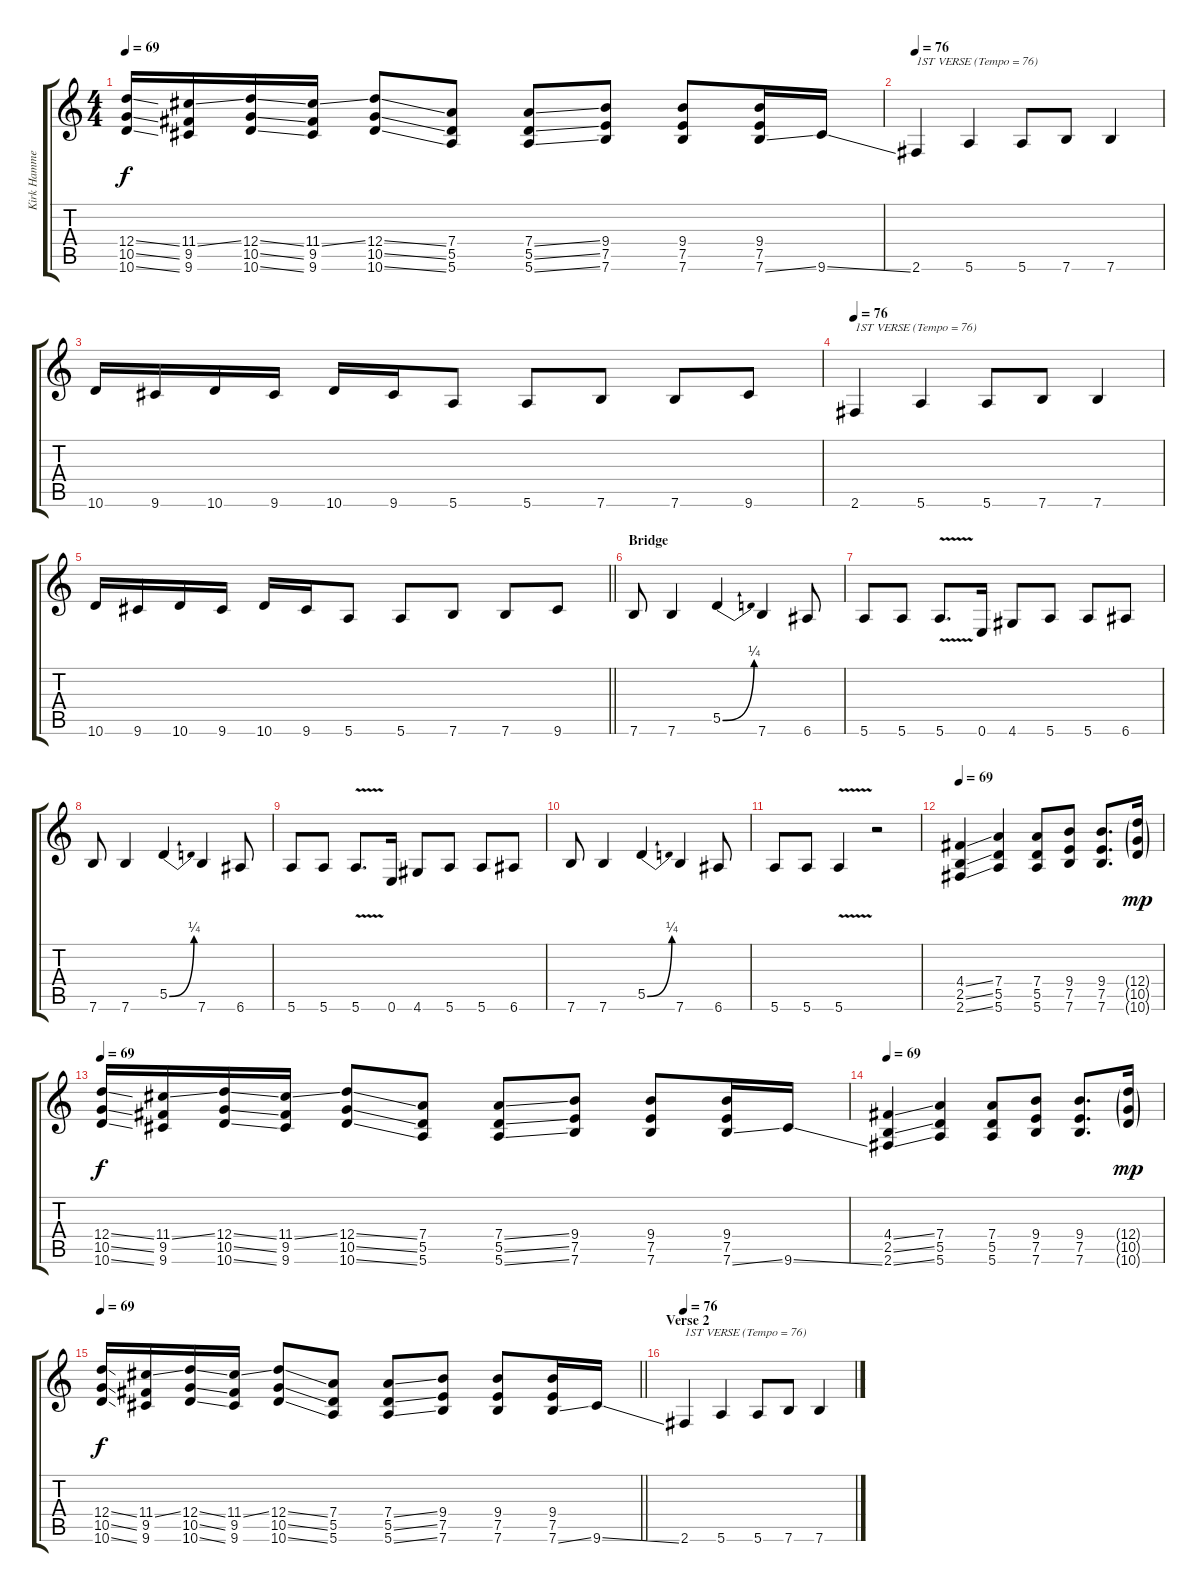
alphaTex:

\track ("Kirk Hammett" "Kirk Hamme") {instrument distortionguitar}
\staff {score tabs}
\tuning (E4 B3 G3 D3 A2 E2) {hide}
\ts (4 4)
\tempo 69
\clef g2
\ks c
(12.4{ss} 10.5{ss} 10.6{ss}).16{dy f} (11.4{ss} 9.5 9.6).16 (12.4{ss} 10.5{ss} 10.6{ss}).16 (11.4{ss} 9.5 9.6).16 (12.4{ss} 10.5{ss} 10.6{ss}).8 (7.4 5.5 5.6).8 (7.4{ss} 5.5{ss} 5.6{ss}).8 (9.4 7.5 7.6).8 (9.4 7.5 7.6).8 (9.4 7.5 7.6{ss}).16 9.6{ss}.16 |
\tempo 76
2.6.4{txt "1ST VERSE (Tempo = 76)"} 5.6.4 5.6.8 7.6.8 7.6.4 |
10.6.16 9.6.16 10.6.16 9.6.16 10.6.16 9.6.16 5.6.8 5.6.8 7.6.8 7.6.8 9.6.8 |
\tempo 76
2.6.4{txt "1ST VERSE (Tempo = 76)"} 5.6.4 5.6.8 7.6.8 7.6.4 |
\barLineRight lightlight
10.6.16 9.6.16 10.6.16 9.6.16 10.6.16 9.6.16 5.6.8 5.6.8 7.6.8 7.6.8 9.6.8 |
\section ("" "Bridge")
7.6.8 7.6.4 5.5{be (bend 0 0 60 1)}.4 7.6.4 6.6.8 |
5.6.8 5.6.8 5.6{v}.8{d} 0.6.16 4.6.8 5.6.8 5.6.8 6.6.8 |
7.6.8 7.6.4 5.5{be (bend 0 0 60 1)}.4 7.6.4 6.6.8 |
5.6.8 5.6.8 5.6{v}.8{d} 0.6.16 4.6.8 5.6.8 5.6.8 6.6.8 |
7.6.8 7.6.4 5.5{be (bend 0 0 60 1)}.4 7.6.4 6.6.8 |
5.6.8 5.6.8 5.6{v}.4 r.2 |
\tempo 69
(4.4{ss} 2.5{ss} 2.6{ss}).4 (7.4 5.5 5.6).4 (7.4 5.5 5.6).8 (9.4 7.5 7.6).8 (9.4 7.5 7.6).8{d} (12.4{g} 10.5{g} 10.6{g}).16{dy mp} |
\tempo 69
(12.4{ss} 10.5{ss} 10.6{ss}).16{dy f} (11.4{ss} 9.5 9.6).16 (12.4{ss} 10.5{ss} 10.6{ss}).16 (11.4{ss} 9.5 9.6).16 (12.4{ss} 10.5{ss} 10.6{ss}).8 (7.4 5.5 5.6).8 (7.4{ss} 5.5{ss} 5.6{ss}).8 (9.4 7.5 7.6).8 (9.4 7.5 7.6).8 (9.4 7.5 7.6{ss}).16 9.6{ss}.16 |
\tempo 69
(4.4{ss} 2.5{ss} 2.6{ss}).4 (7.4 5.5 5.6).4 (7.4 5.5 5.6).8 (9.4 7.5 7.6).8 (9.4 7.5 7.6).8{d} (12.4{g} 10.5{g} 10.6{g}).16{dy mp} |
\tempo 69
\barLineRight lightlight
(12.4{ss} 10.5{ss} 10.6{ss}).16{dy f} (11.4{ss} 9.5 9.6).16 (12.4{ss} 10.5{ss} 10.6{ss}).16 (11.4{ss} 9.5 9.6).16 (12.4{ss} 10.5{ss} 10.6{ss}).8 (7.4 5.5 5.6).8 (7.4{ss} 5.5{ss} 5.6{ss}).8 (9.4 7.5 7.6).8 (9.4 7.5 7.6).8 (9.4 7.5 7.6{ss}).16 9.6{ss}.16 |
\section ("" "Verse 2")
\tempo 76
2.6.4{txt "1ST VERSE (Tempo = 76)"} 5.6.4 5.6.8 7.6.8 7.6.4
